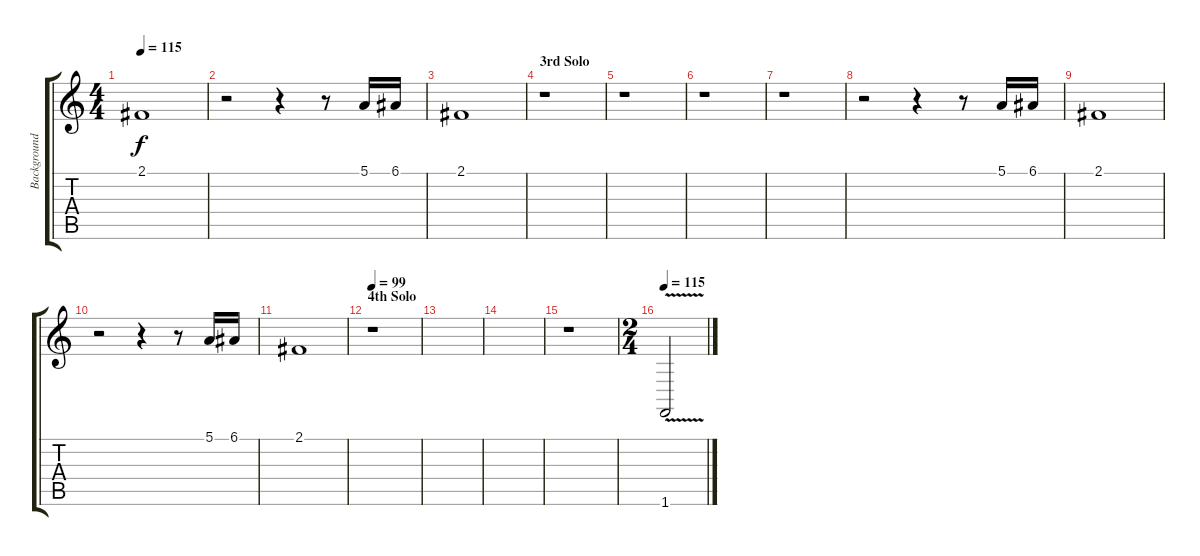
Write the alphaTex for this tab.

\track ("Background 1" "Background") {instrument fx1rain}
\staff {score tabs}
\tuning (E4 B3 G3 D3 A2 E2) {hide}
\ts (4 4)
\tempo 115
\clef g2
\ks c
2.1.1{dy f} |
r.2 r.4 r.8 5.1.16 6.1.16 |
2.1.1 |
\section ("" "3rd Solo")
r.1 |
r.1 |
r.1 |
r.1 |
r.2{volume 7} r.4 r.8 5.1.16 6.1.16 |
2.1.1 |
r.2 r.4 r.8 5.1.16 6.1.16 |
2.1.1 |
\section ("" "4th Solo")
\tempo 99
r.1 |
|
|
r.1 |
\ts (2 4)
\tempo 115
1.6{v}.2{balance 0}
